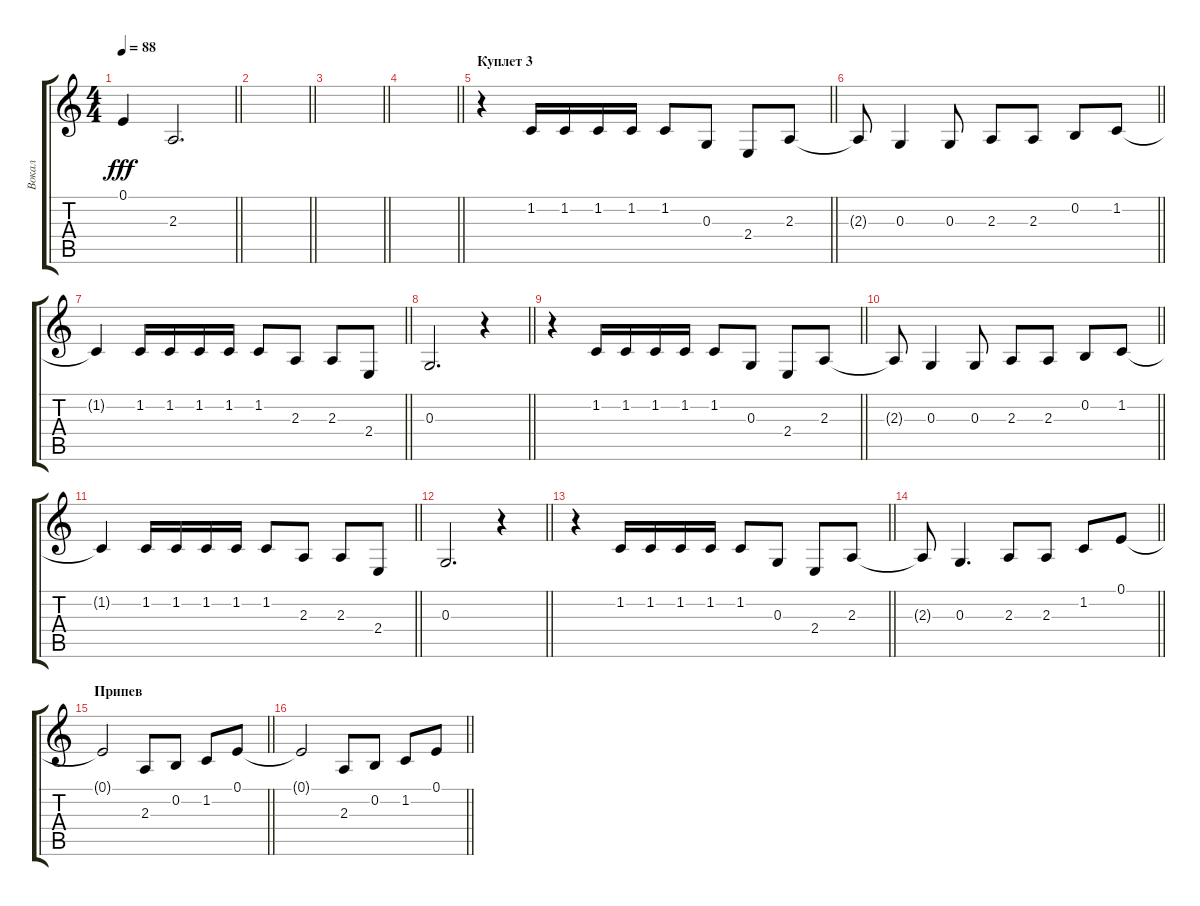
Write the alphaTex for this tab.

\track ("Вокал " "Вокал ") {solo instrument clarinet}
\staff {score tabs}
\tuning (E4 B3 G3 D3 A2 E2) {hide}
\ts (4 4)
\tempo 88
\clef g2
\barLineRight lightlight
\ks aminor
0.1.4{dy fff} 2.3.2{d} |
\barLineRight lightlight
|
\barLineRight lightlight
|
\barLineRight lightlight
|
\section ("" "Куплет 3")
\barLineRight lightlight
r.4 1.2.16 1.2.16 1.2.16 1.2.16 1.2.8 0.3.8 2.4.8 2.3.8 |
\barLineRight lightlight
2.3{t}.8 0.3.4 0.3.8 2.3.8 2.3.8 0.2.8 1.2.8 |
\barLineRight lightlight
1.2{t}.4 1.2.16 1.2.16 1.2.16 1.2.16 1.2.8 2.3.8 2.3.8 2.4.8 |
\barLineRight lightlight
0.3.2{d} r.4 |
\barLineRight lightlight
r.4 1.2.16 1.2.16 1.2.16 1.2.16 1.2.8 0.3.8 2.4.8 2.3.8 |
\barLineRight lightlight
2.3{t}.8 0.3.4 0.3.8 2.3.8 2.3.8 0.2.8 1.2.8 |
\barLineRight lightlight
1.2{t}.4 1.2.16 1.2.16 1.2.16 1.2.16 1.2.8 2.3.8 2.3.8 2.4.8 |
\barLineRight lightlight
0.3.2{d} r.4 |
\barLineRight lightlight
r.4 1.2.16 1.2.16 1.2.16 1.2.16 1.2.8 0.3.8 2.4.8 2.3.8 |
\barLineRight lightlight
2.3{t}.8 0.3.4{d} 2.3.8 2.3.8 1.2.8 0.1.8 |
\section ("" "Припев")
\barLineRight lightlight
0.1{t}.2 2.3.8 0.2.8 1.2.8 0.1.8 |
\barLineRight lightlight
0.1{t}.2 2.3.8 0.2.8 1.2.8 0.1.8
